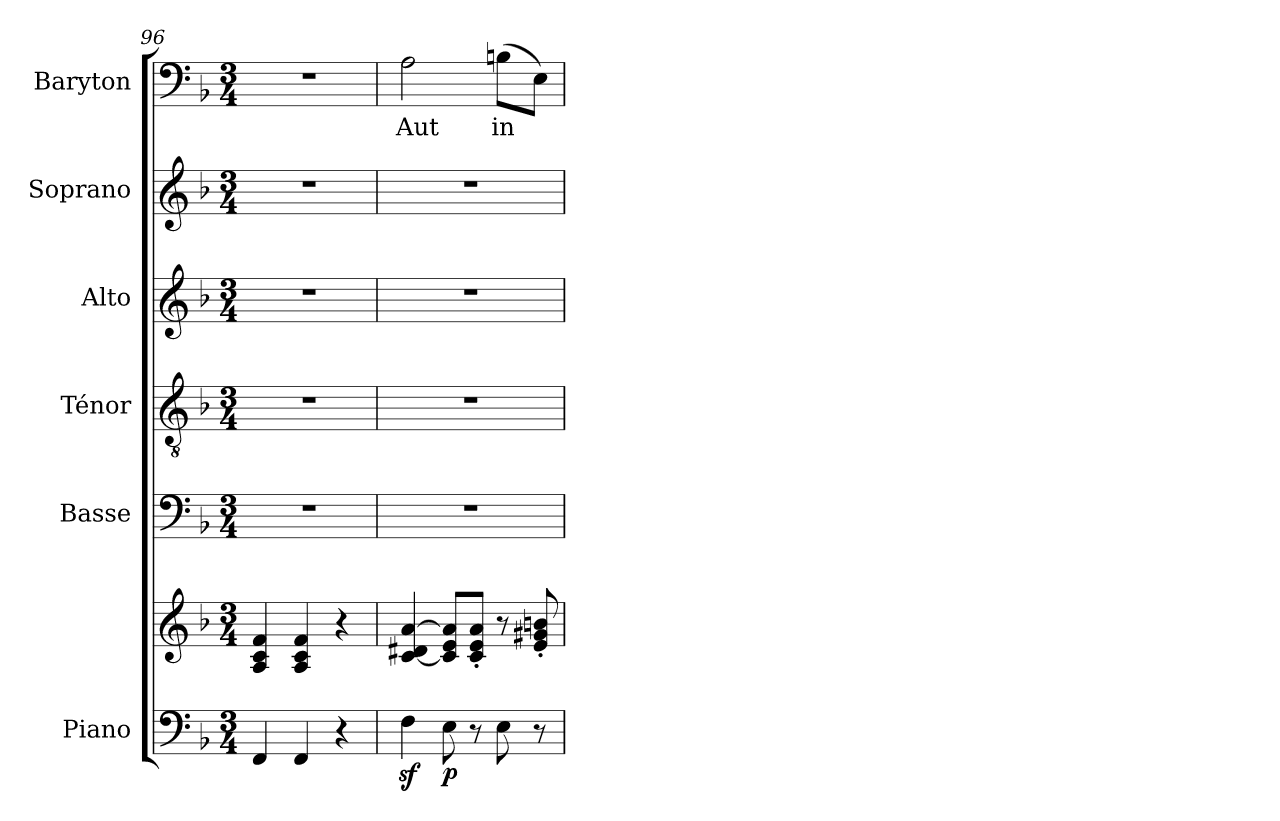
**kern	**kern	**dynam	**kern	**kern	**kern	**kern	**kern	**text
*part6	*part6	*part6	*part5	*part4	*part3	*part2	*part1	*part1
*staff7	*staff6	*staff6/7	*staff5	*staff4	*staff3	*staff2	*staff1	*staff1
*I"Piano	*	*	*I"Basse	*I"Ténor	*I"Alto	*I"Soprano	*I"Baryton	*
*I'Pno.	*	*	*I'B.	*I'T.	*I'Alt.	*I'So.	*I'Bar.	*
*clefF4	*clefG2	*	*clefF4	*clefGv2	*clefG2	*clefG2	*clefF4	*
*k[b-]	*k[b-]	*	*k[b-]	*k[b-]	*k[b-]	*k[b-]	*k[b-]	*
*M3/4	*M3/4	*	*M3/4	*M3/4	*M3/4	*M3/4	*M3/4	*
=96	=96	=96	=96	=96	=96	=96	=96	=96
4FF/	4A/ 4c/ 4f/	.	2.r	2.r	2.r	2.r	2.r	.
4FF/	4A/ 4c/ 4f/	.	.	.	.	.	.	.
4r	4r	.	.	.	.	.	.	.
=97	=97	=97	=97	=97	=97	=97	=97	=97
!	!	!	!	!	!	!	!	!LO:LY:b
4Fz<\	[4c/ 4d#X/ [4a/	.	2.r	2.r	2.r	2.r	2A\	Aut
!	!	!LO:DY:b=2	!	!	!	!	!	!
8E\	8c/] 8e/ 8a/]L	p	.	.	.	.	.	.
8r	8c/' 8e/' 8a/'J	.	.	.	.	.	.	.
!	!	!	!	!	!	!	!	!LO:LY:b
8E\	8r	.	.	.	.	.	(8Bn\L	in
8r	8e/' 8g#X/' 8bn/'	.	.	.	.	.	8E\J)	.
=	=	=	=	=	=	=	=	=
*-	*-	*-	*-	*-	*-	*-	*-	*-
